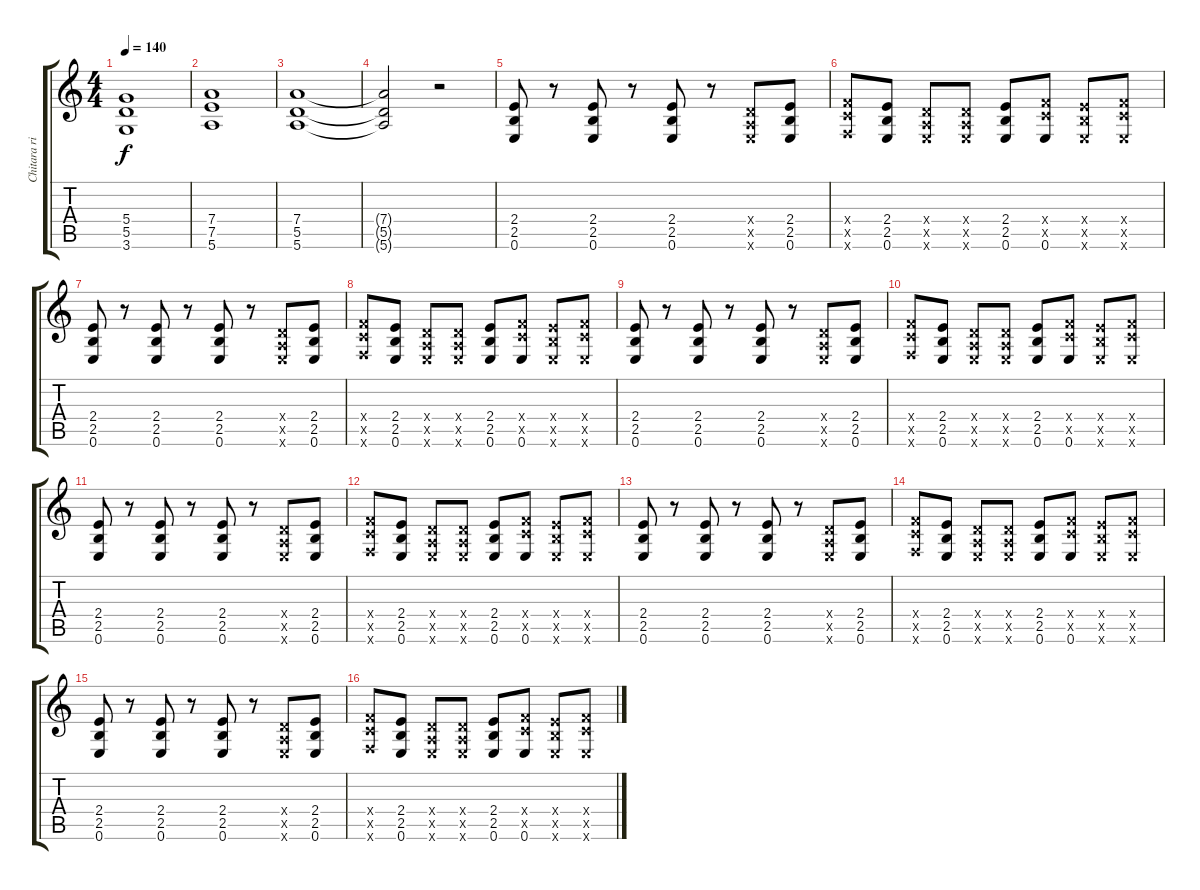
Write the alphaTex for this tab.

\track ("Chitara ritmica" "Chitara ri") {instrument distortionguitar}
\staff {score tabs}
\tuning (E4 B3 G3 D3 A2 E2) {hide}
\ts (4 4)
\tempo 140
\clef g2
\ks c
(5.4 5.5 3.6).1{dy f} |
(7.4 7.5 5.6).1 |
(7.4 5.5 5.6).1 |
(7.4{t} 5.5{t} 5.6{t}).2 r.2 |
(2.4 2.5 0.6).8 r.8 (2.4 2.5 0.6).8 r.8 (2.4 2.5 0.6).8 r.8 (0.4{x} 0.5{x} 0.6{x}).8 (2.4 2.5 0.6).8 |
(3.4{x} 3.5{x} 1.6{x}).8 (2.4 2.5 0.6).8 (0.4{x} 0.5{x} 0.6{x}).8 (0.4{x} 0.5{x} 0.6{x}).8 (2.4 2.5 0.6).8 (3.4{x} 3.5{x} 0.6).8 (2.4{x} 2.5{x} 0.6{x}).8 (3.4{x} 3.5{x} 0.6{x}).8 |
(2.4 2.5 0.6).8 r.8 (2.4 2.5 0.6).8 r.8 (2.4 2.5 0.6).8 r.8 (0.4{x} 0.5{x} 0.6{x}).8 (2.4 2.5 0.6).8 |
(3.4{x} 3.5{x} 1.6{x}).8 (2.4 2.5 0.6).8 (0.4{x} 0.5{x} 0.6{x}).8 (0.4{x} 0.5{x} 0.6{x}).8 (2.4 2.5 0.6).8 (3.4{x} 3.5{x} 0.6).8 (2.4{x} 2.5{x} 0.6{x}).8 (3.4{x} 3.5{x} 0.6{x}).8 |
(2.4 2.5 0.6).8 r.8 (2.4 2.5 0.6).8 r.8 (2.4 2.5 0.6).8 r.8 (0.4{x} 0.5{x} 0.6{x}).8 (2.4 2.5 0.6).8 |
(3.4{x} 3.5{x} 1.6{x}).8 (2.4 2.5 0.6).8 (0.4{x} 0.5{x} 0.6{x}).8 (0.4{x} 0.5{x} 0.6{x}).8 (2.4 2.5 0.6).8 (3.4{x} 3.5{x} 0.6).8 (2.4{x} 2.5{x} 0.6{x}).8 (3.4{x} 3.5{x} 0.6{x}).8 |
(2.4 2.5 0.6).8 r.8 (2.4 2.5 0.6).8 r.8 (2.4 2.5 0.6).8 r.8 (0.4{x} 0.5{x} 0.6{x}).8 (2.4 2.5 0.6).8 |
(3.4{x} 3.5{x} 1.6{x}).8 (2.4 2.5 0.6).8 (0.4{x} 0.5{x} 0.6{x}).8 (0.4{x} 0.5{x} 0.6{x}).8 (2.4 2.5 0.6).8 (3.4{x} 3.5{x} 0.6).8 (2.4{x} 2.5{x} 0.6{x}).8 (3.4{x} 3.5{x} 0.6{x}).8 |
(2.4 2.5 0.6).8 r.8 (2.4 2.5 0.6).8 r.8 (2.4 2.5 0.6).8 r.8 (0.4{x} 0.5{x} 0.6{x}).8 (2.4 2.5 0.6).8 |
(3.4{x} 3.5{x} 1.6{x}).8 (2.4 2.5 0.6).8 (0.4{x} 0.5{x} 0.6{x}).8 (0.4{x} 0.5{x} 0.6{x}).8 (2.4 2.5 0.6).8 (3.4{x} 3.5{x} 0.6).8 (2.4{x} 2.5{x} 0.6{x}).8 (3.4{x} 3.5{x} 0.6{x}).8 |
(2.4 2.5 0.6).8 r.8 (2.4 2.5 0.6).8 r.8 (2.4 2.5 0.6).8 r.8 (0.4{x} 0.5{x} 0.6{x}).8 (2.4 2.5 0.6).8 |
(3.4{x} 3.5{x} 1.6{x}).8 (2.4 2.5 0.6).8 (0.4{x} 0.5{x} 0.6{x}).8 (0.4{x} 0.5{x} 0.6{x}).8 (2.4 2.5 0.6).8 (3.4{x} 3.5{x} 0.6).8 (2.4{x} 2.5{x} 0.6{x}).8 (3.4{x} 3.5{x} 0.6{x}).8
